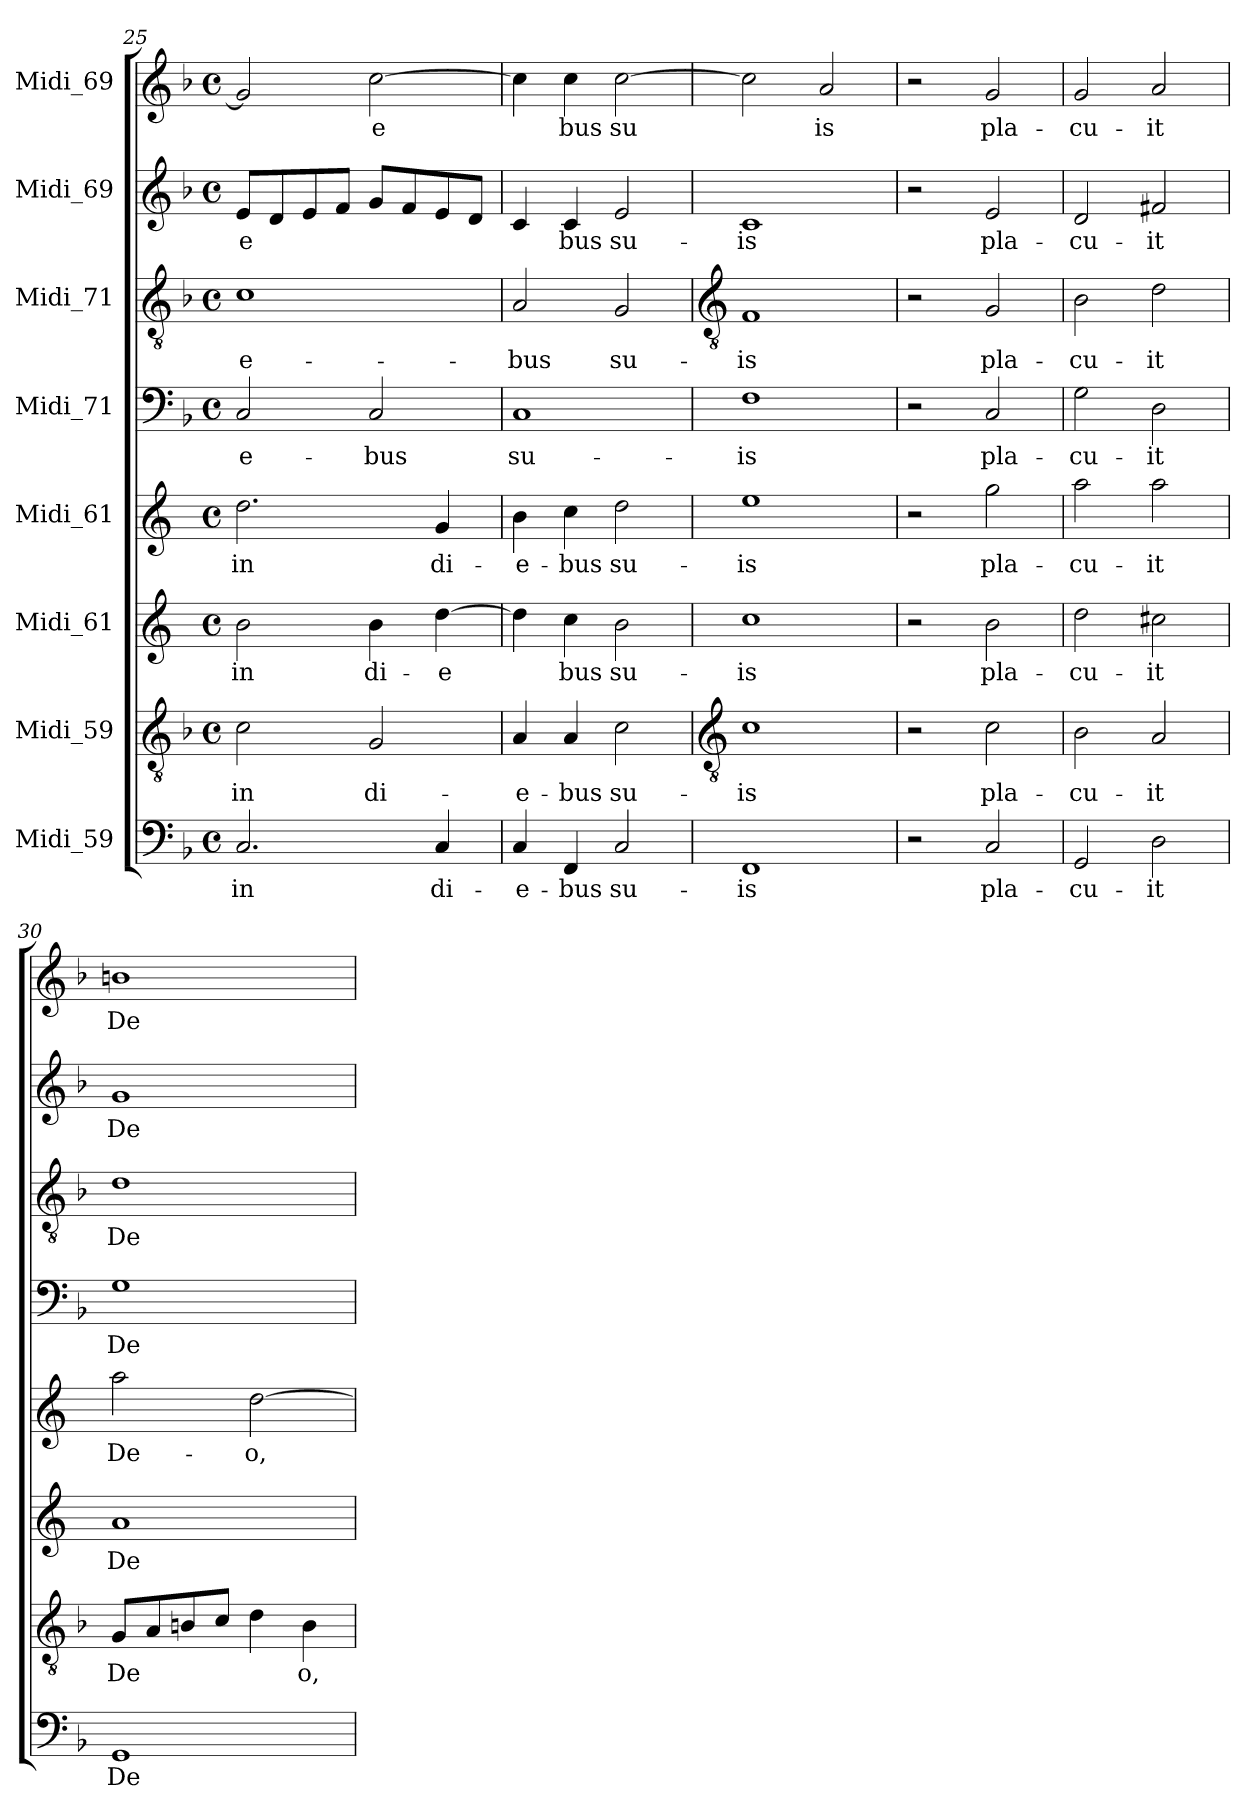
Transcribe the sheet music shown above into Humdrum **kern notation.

**kern	**text	**kern	**text	**kern	**text	**kern	**text	**kern	**text	**kern	**text	**kern	**text	**kern	**text
*part8	*part8	*part7	*part7	*part6	*part6	*part5	*part5	*part4	*part4	*part3	*part3	*part2	*part2	*part1	*part1
*staff8	*staff8	*staff7	*staff7	*staff6	*staff6	*staff5	*staff5	*staff4	*staff4	*staff3	*staff3	*staff2	*staff2	*staff1	*staff1
*I"Midi_59	*	*I"Midi_59	*	*I"Midi_61	*	*I"Midi_61	*	*I"Midi_71	*	*I"Midi_71	*	*I"Midi_69	*	*I"Midi_69	*
*clefF4	*	*clefGv2	*	*clefG2	*	*clefG2	*	*clefF4	*	*clefGv2	*	*clefG2	*	*clefG2	*
*	*	*	*	*ITrd4c7	*	*ITrd4c7	*	*	*	*	*	*	*	*	*
*k[b-]	*	*k[b-]	*	*k[b-]	*	*k[b-]	*	*k[b-]	*	*k[b-]	*	*k[b-]	*	*k[b-]	*
*F:	*	*F:	*	*F:	*	*F:	*	*F:	*	*F:	*	*F:	*	*F:	*
*M4/4	*	*M4/4	*	*M4/4	*	*M4/4	*	*M4/4	*	*M4/4	*	*M4/4	*	*M4/4	*
*met(c)	*	*met(c)	*	*met(c)	*	*met(c)	*	*met(c)	*	*met(c)	*	*met(c)	*	*met(c)	*
=25	=25	=25	=25	=25	=25	=25	=25	=25	=25	=25	=25	=25	=25	=25	=25
!	!LO:LY:b	!	!LO:LY:b	!	!LO:LY:b	!	!LO:LY:b	!	!LO:LY:b	!	!LO:LY:b	!	!LO:LY:b	!	!
2.C	in	2c	in	2e	in	2.g	in	2C	-e-	1c	-e-	8eL	-e	2g]	.
.	.	.	.	.	.	.	.	.	.	.	.	8d	.	.	.
.	.	.	.	.	.	.	.	.	.	.	.	8e	.	.	.
.	.	.	.	.	.	.	.	.	.	.	.	8fJ	.	.	.
!	!	!	!LO:LY:b	!	!LO:LY:b	!	!	!	!LO:LY:b	!	!	!	!	!	!LO:LY:b
.	.	2G	di-	4e	di-	.	.	2C	-bus	.	.	8gL	.	[2cc	e
.	.	.	.	.	.	.	.	.	.	.	.	8f	.	.	.
!	!LO:LY:b	!	!	!	!LO:LY:b	!	!LO:LY:b	!	!	!	!	!	!	!	!
4C	di-	.	.	[4g	-e	4c	di-	.	.	.	.	8e	.	.	.
.	.	.	.	.	.	.	.	.	.	.	.	8dJ	.	.	.
=26	=26	=26	=26	=26	=26	=26	=26	=26	=26	=26	=26	=26	=26	=26	=26
!	!LO:LY:b	!	!LO:LY:b	!	!	!	!LO:LY:b	!	!LO:LY:b	!	!LO:LY:b	!	!	!	!
4C	-e-	4A	-e-	4g]	.	4e	-e-	1C	su-	2A	-bus	4c	.	4cc]	.
!	!LO:LY:b	!	!LO:LY:b	!	!LO:LY:b	!	!LO:LY:b	!	!	!	!	!	!LO:LY:b	!	!LO:LY:b
4FF	-bus	4A	-bus	4f	bus	4f	-bus	.	.	.	.	4c	bus	4cc	bus
!	!LO:LY:b	!	!LO:LY:b	!	!LO:LY:b	!	!LO:LY:b	!	!	!	!LO:LY:b	!	!LO:LY:b	!	!LO:LY:b
2C	su-	2c	su-	2e	su-	2g	su-	.	.	2G	su-	2e	su-	[2cc	su
!!LO:LB:g=z
=27	=27	=27	=27	=27	=27	=27	=27	=27	=27	=27	=27	=27	=27	=27	=27
*	*	*clefGv2	*	*	*	*	*	*	*	*clefGv2	*	*	*	*	*
!	!LO:LY:b	!	!LO:LY:b	!	!LO:LY:b	!	!LO:LY:b	!	!LO:LY:b	!	!LO:LY:b	!	!LO:LY:b	!	!
1FF	-is	1c	-is	1f	-is	1a	-is	1F	-is	1F	-is	1c	-is	2cc]	.
!	!	!	!	!	!	!	!	!	!	!	!	!	!	!	!LO:LY:b
.	.	.	.	.	.	.	.	.	.	.	.	.	.	2a	is
=28	=28	=28	=28	=28	=28	=28	=28	=28	=28	=28	=28	=28	=28	=28	=28
2r	.	2r	.	2r	.	2r	.	2r	.	2r	.	2r	.	2r	.
!	!LO:LY:b	!	!LO:LY:b	!	!LO:LY:b	!	!LO:LY:b	!	!LO:LY:b	!	!LO:LY:b	!	!LO:LY:b	!	!LO:LY:b
2C	pla-	2c	pla-	2e	pla-	2cc	pla-	2C	pla-	2G	pla-	2e	pla-	2g	pla-
=29	=29	=29	=29	=29	=29	=29	=29	=29	=29	=29	=29	=29	=29	=29	=29
!	!LO:LY:b	!	!LO:LY:b	!	!LO:LY:b	!	!LO:LY:b	!	!LO:LY:b	!	!LO:LY:b	!	!LO:LY:b	!	!LO:LY:b
2GG	-cu-	2B-	-cu-	2g	-cu-	2dd	-cu-	2G	-cu-	2B-	-cu-	2d	-cu-	2g	-cu-
!	!LO:LY:b	!	!LO:LY:b	!	!LO:LY:b	!	!LO:LY:b	!	!LO:LY:b	!	!LO:LY:b	!	!LO:LY:b	!	!LO:LY:b
2D	-it	2A	-it	2f#X	-it	2dd	-it	2D	-it	2d	-it	2f#X	-it	2a	-it
=30	=30	=30	=30	=30	=30	=30	=30	=30	=30	=30	=30	=30	=30	=30	=30
!	!LO:LY:b	!	!LO:LY:b	!	!LO:LY:b	!	!LO:LY:b	!	!LO:LY:b	!	!LO:LY:b	!	!LO:LY:b	!	!LO:LY:b
1GG	De-	8GL	De	1d	De-	2dd	De-	1G	De-	1d	De-	1g	De-	1bn	De-
.	.	8A	.	.	.	.	.	.	.	.	.	.	.	.	.
.	.	8Bn	.	.	.	.	.	.	.	.	.	.	.	.	.
.	.	8cJ	.	.	.	.	.	.	.	.	.	.	.	.	.
!	!	!	!	!	!	!	!LO:LY:b	!	!	!	!	!	!	!	!
.	.	4d	.	.	.	[2g	-o,	.	.	.	.	.	.	.	.
!	!	!	!LO:LY:b	!	!	!	!	!	!	!	!	!	!	!	!
.	.	4B	o,	.	.	.	.	.	.	.	.	.	.	.	.
=	=	=	=	=	=	=	=	=	=	=	=	=	=	=	=
*-	*-	*-	*-	*-	*-	*-	*-	*-	*-	*-	*-	*-	*-	*-	*-
